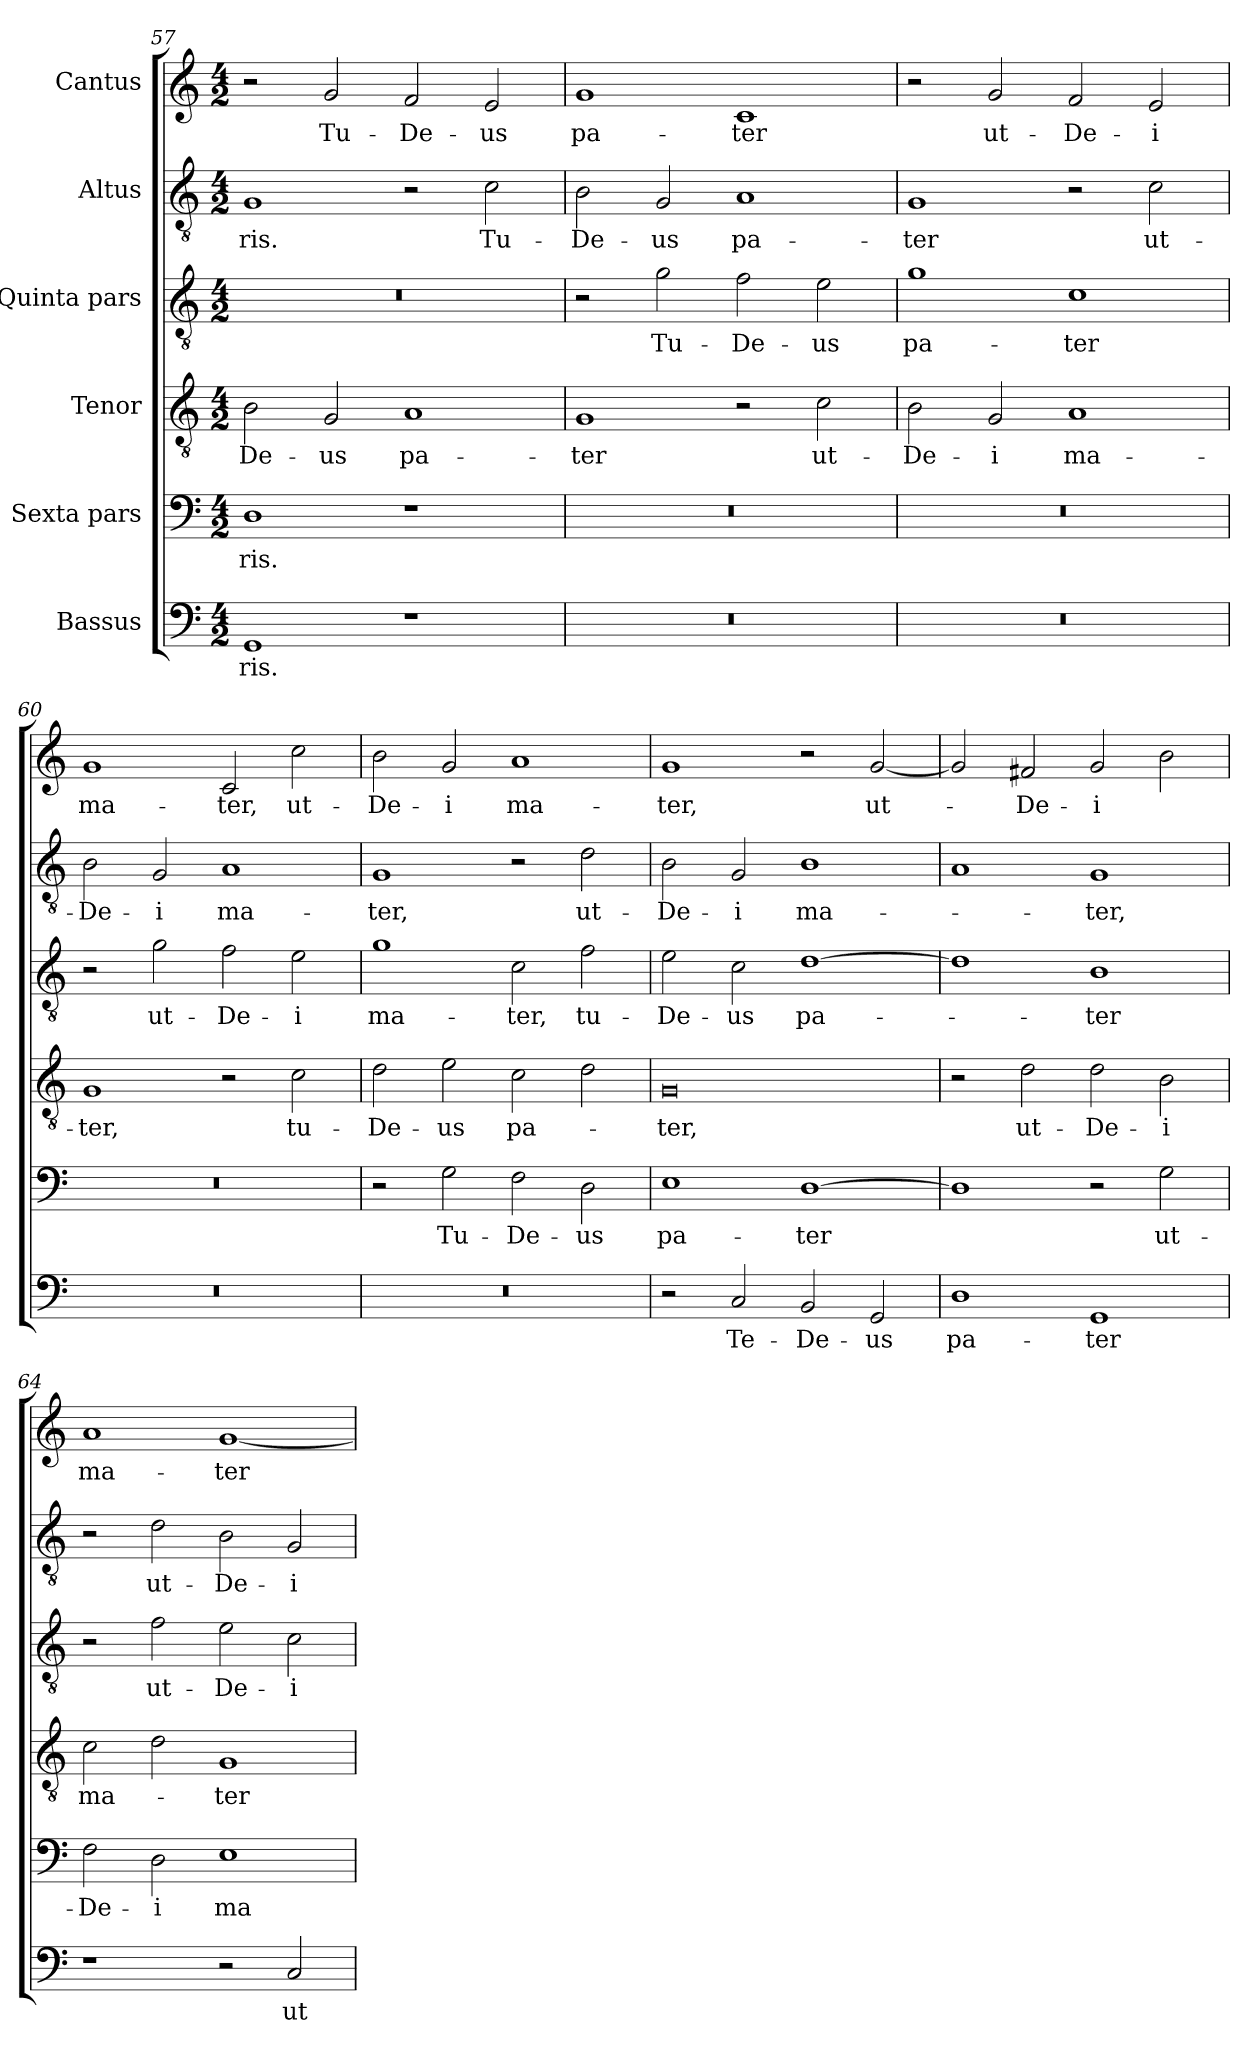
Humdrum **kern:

**kern	**text	**kern	**text	**kern	**text	**kern	**text	**kern	**text	**kern	**text
*part6	*part6	*part5	*part5	*part4	*part4	*part3	*part3	*part2	*part2	*part1	*part1
*staff6	*staff6	*staff5	*staff5	*staff4	*staff4	*staff3	*staff3	*staff2	*staff2	*staff1	*staff1
*I"Bassus	*	*I"Sexta pars	*	*I"Tenor	*	*I"Quinta pars	*	*I"Altus	*	*I"Cantus	*
*clefF4	*	*clefF4	*	*clefGv2	*	*clefGv2	*	*clefGv2	*	*clefG2	*
*k[]	*	*k[]	*	*k[]	*	*k[]	*	*k[]	*	*k[]	*
*M4/2	*	*M4/2	*	*M4/2	*	*M4/2	*	*M4/2	*	*M4/2	*
=57	=57	=57	=57	=57	=57	=57	=57	=57	=57	=57	=57
1GG/	-ris.	1D\	-ris.	2B\	De-	0r	.	1G/	-ris.	2r	.
.	.	.	.	2G/	-us	.	.	.	.	2g/	Tu-
1r	.	1r	.	1A/	pa-	.	.	2r	.	2f/	De-
.	.	.	.	.	.	.	.	2c\	Tu-	2e/	-us
=58	=58	=58	=58	=58	=58	=58	=58	=58	=58	=58	=58
0r	.	0r	.	1G/	-ter	2r	.	2B\	De-	1g/	pa-
.	.	.	.	.	.	2g\	Tu-	2G/	-us	.	.
.	.	.	.	2r	.	2f\	De-	1A/	pa-	1c/	-ter
.	.	.	.	2c\	ut-	2e\	-us	.	.	.	.
=59	=59	=59	=59	=59	=59	=59	=59	=59	=59	=59	=59
0r	.	0r	.	2B\	De-	1g\	pa-	1G/	-ter	2r	.
.	.	.	.	2G/	-i	.	.	.	.	2g/	ut-
.	.	.	.	1A/	ma-	1c\	-ter	2r	.	2f/	De-
.	.	.	.	.	.	.	.	2c\	ut-	2e/	-i
=60	=60	=60	=60	=60	=60	=60	=60	=60	=60	=60	=60
0r	.	0r	.	1G/	-ter,	2r	.	2B\	De-	1g/	ma-
.	.	.	.	.	.	2g\	ut-	2G/	-i	.	.
.	.	.	.	2r	.	2f\	De-	1A/	ma-	2c/	-ter,
.	.	.	.	2c\	tu-	2e\	-i	.	.	2cc\	ut-
=61	=61	=61	=61	=61	=61	=61	=61	=61	=61	=61	=61
0r	.	2r	.	2d\	De-	1g\	ma-	1G/	-ter,	2b\	De-
.	.	2G\	Tu-	2e\	-us	.	.	.	.	2g/	-i
.	.	2F\	De-	2c\	pa-	2c\	-ter,	2r	.	1a/	ma-
.	.	2D\	-us	2d\	.	2f\	tu-	2d\	ut-	.	.
=62	=62	=62	=62	=62	=62	=62	=62	=62	=62	=62	=62
2r	.	1E\	pa-	0G/	-ter,	2e\	De-	2B\	De-	1g/	-ter,
2C/	Te-	.	.	.	.	2c\	-us	2G/	-i	.	.
2BB/	De-	[1D\	-ter	.	.	[1d\	pa-	1B\	ma-	2r	.
2GG/	-us	.	.	.	.	.	.	.	.	[2g/	ut-
=63	=63	=63	=63	=63	=63	=63	=63	=63	=63	=63	=63
1D\	pa-	1D\]	.	2r	.	1d\]	.	1A/	.	2g/]	.
.	.	.	.	2d\	ut-	.	.	.	.	2f#X/	De-
1GG/	-ter	2r	.	2d\	De-	1B\	-ter	1G/	-ter,	2g/	-i
.	.	2G\	ut-	2B\	-i	.	.	.	.	2b\	.
=64	=64	=64	=64	=64	=64	=64	=64	=64	=64	=64	=64
1r	.	2F\	De-	2c\	ma-	2r	.	2r	.	1a/	ma-
.	.	2D\	-i	2d\	.	2f\	ut-	2d\	ut-	.	.
2r	.	1E\	ma-	1G/	-ter	2e\	De-	2B\	De-	[1g/	-ter
2C/	ut-	.	.	.	.	2c\	-i	2G/	-i	.	.
=	=	=	=	=	=	=	=	=	=	=	=
*-	*-	*-	*-	*-	*-	*-	*-	*-	*-	*-	*-
